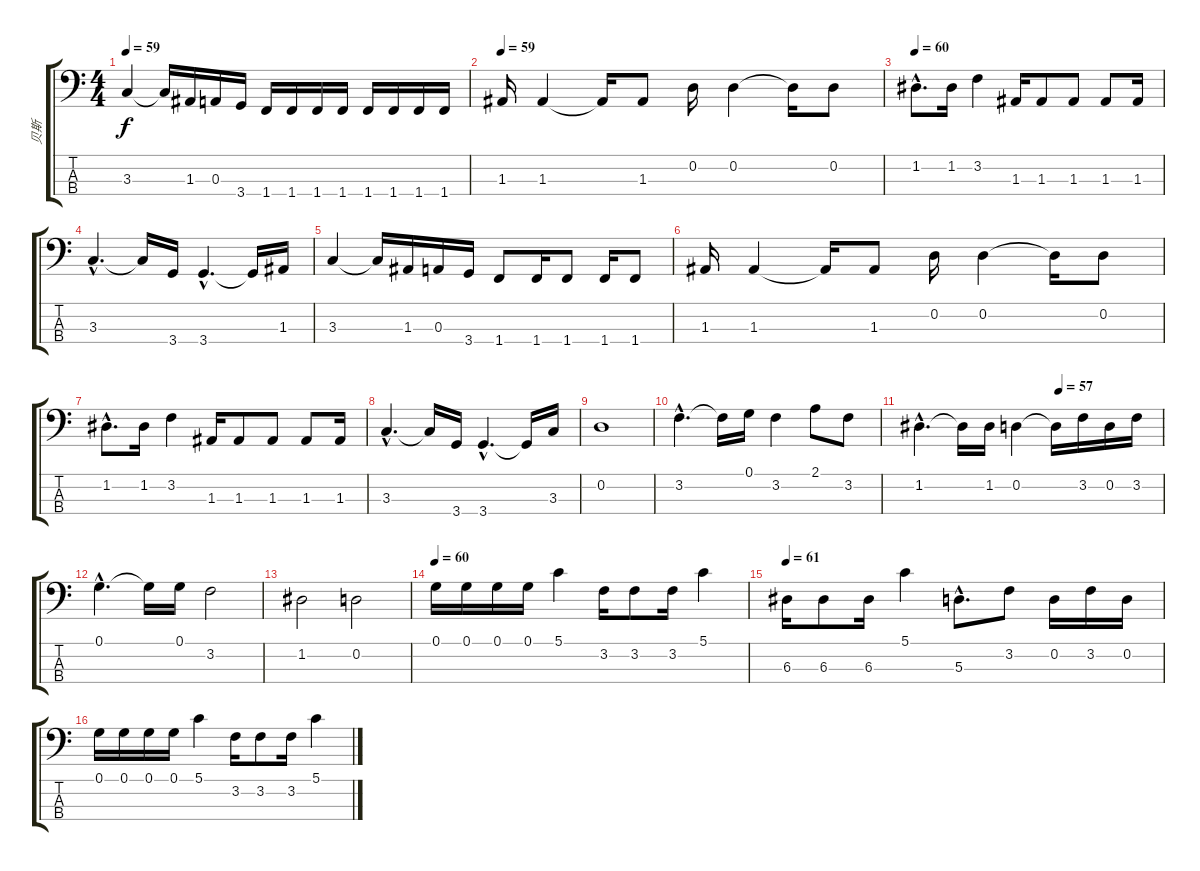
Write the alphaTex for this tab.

\track ("贝斯" "贝斯") {instrument slapbass2}
\staff {score tabs}
\tuning (G2 D2 A1 E1) {hide}
\ts (4 4)
\tempo 59
\clef f4
\ks c
3.3.4{dy f} 3.3{t}.16 1.3.16 0.3.16 3.4.16 1.4.16 1.4.16 1.4.16 1.4.16 1.4.16 1.4.16 1.4.16 1.4.16 |
\tempo 59
1.3.16 1.3.4 1.3{t}.16 1.3.8 0.2.16 0.2.4 0.2{t}.16 0.2.8 |
\tempo 60
1.2{hac}.8{d} 1.2.16 3.2.4 1.3.16 1.3.8 1.3.8 1.3.8 1.3.16 |
3.3{hac}.4{d} 3.3{t}.16 3.4.16 3.4{hac}.4{d} 3.4{t}.16 1.3.16 |
3.3.4 3.3{t}.16 1.3.16 0.3.16 3.4.16 1.4.8 1.4.16 1.4.8 1.4.16 1.4.8 |
1.3.16 1.3.4 1.3{t}.16 1.3.8 0.2.16 0.2.4 0.2{t}.16 0.2.8 |
1.2{hac}.8{d} 1.2.16 3.2.4 1.3.16 1.3.8 1.3.8 1.3.8 1.3.16 |
3.3{hac}.4{d} 3.3{t}.16 3.4.16 3.4{hac}.4{d} 3.4{t}.16 3.3.16 |
0.2.1 |
3.2{hac}.4{d} 3.2{t}.16 0.1.16 3.2.4 2.1.8 3.2.8 |
\tempo (57 0.578125)
1.2{hac}.4{d volume 14 instrument slapbass2} 1.2{t}.16 1.2.16 0.2.4 0.2{t}.16 3.2.16 0.2.16 3.2.16 |
0.1{hac}.4{d} 0.1{t}.16 0.1.16 3.2.2 |
1.2.2 0.2.2 |
\tempo 60
0.1.16 0.1.16 0.1.16 0.1.16 5.1.4 3.2.16 3.2.8 3.2.16 5.1.4 |
\tempo 61
6.3.16 6.3.8 6.3.16 5.1.4 5.3{hac}.8{d} 3.2.8 0.2.16 3.2.16 0.2.16 |
0.1.16 0.1.16 0.1.16 0.1.16 5.1.4 3.2.16 3.2.8 3.2.16 5.1.4
